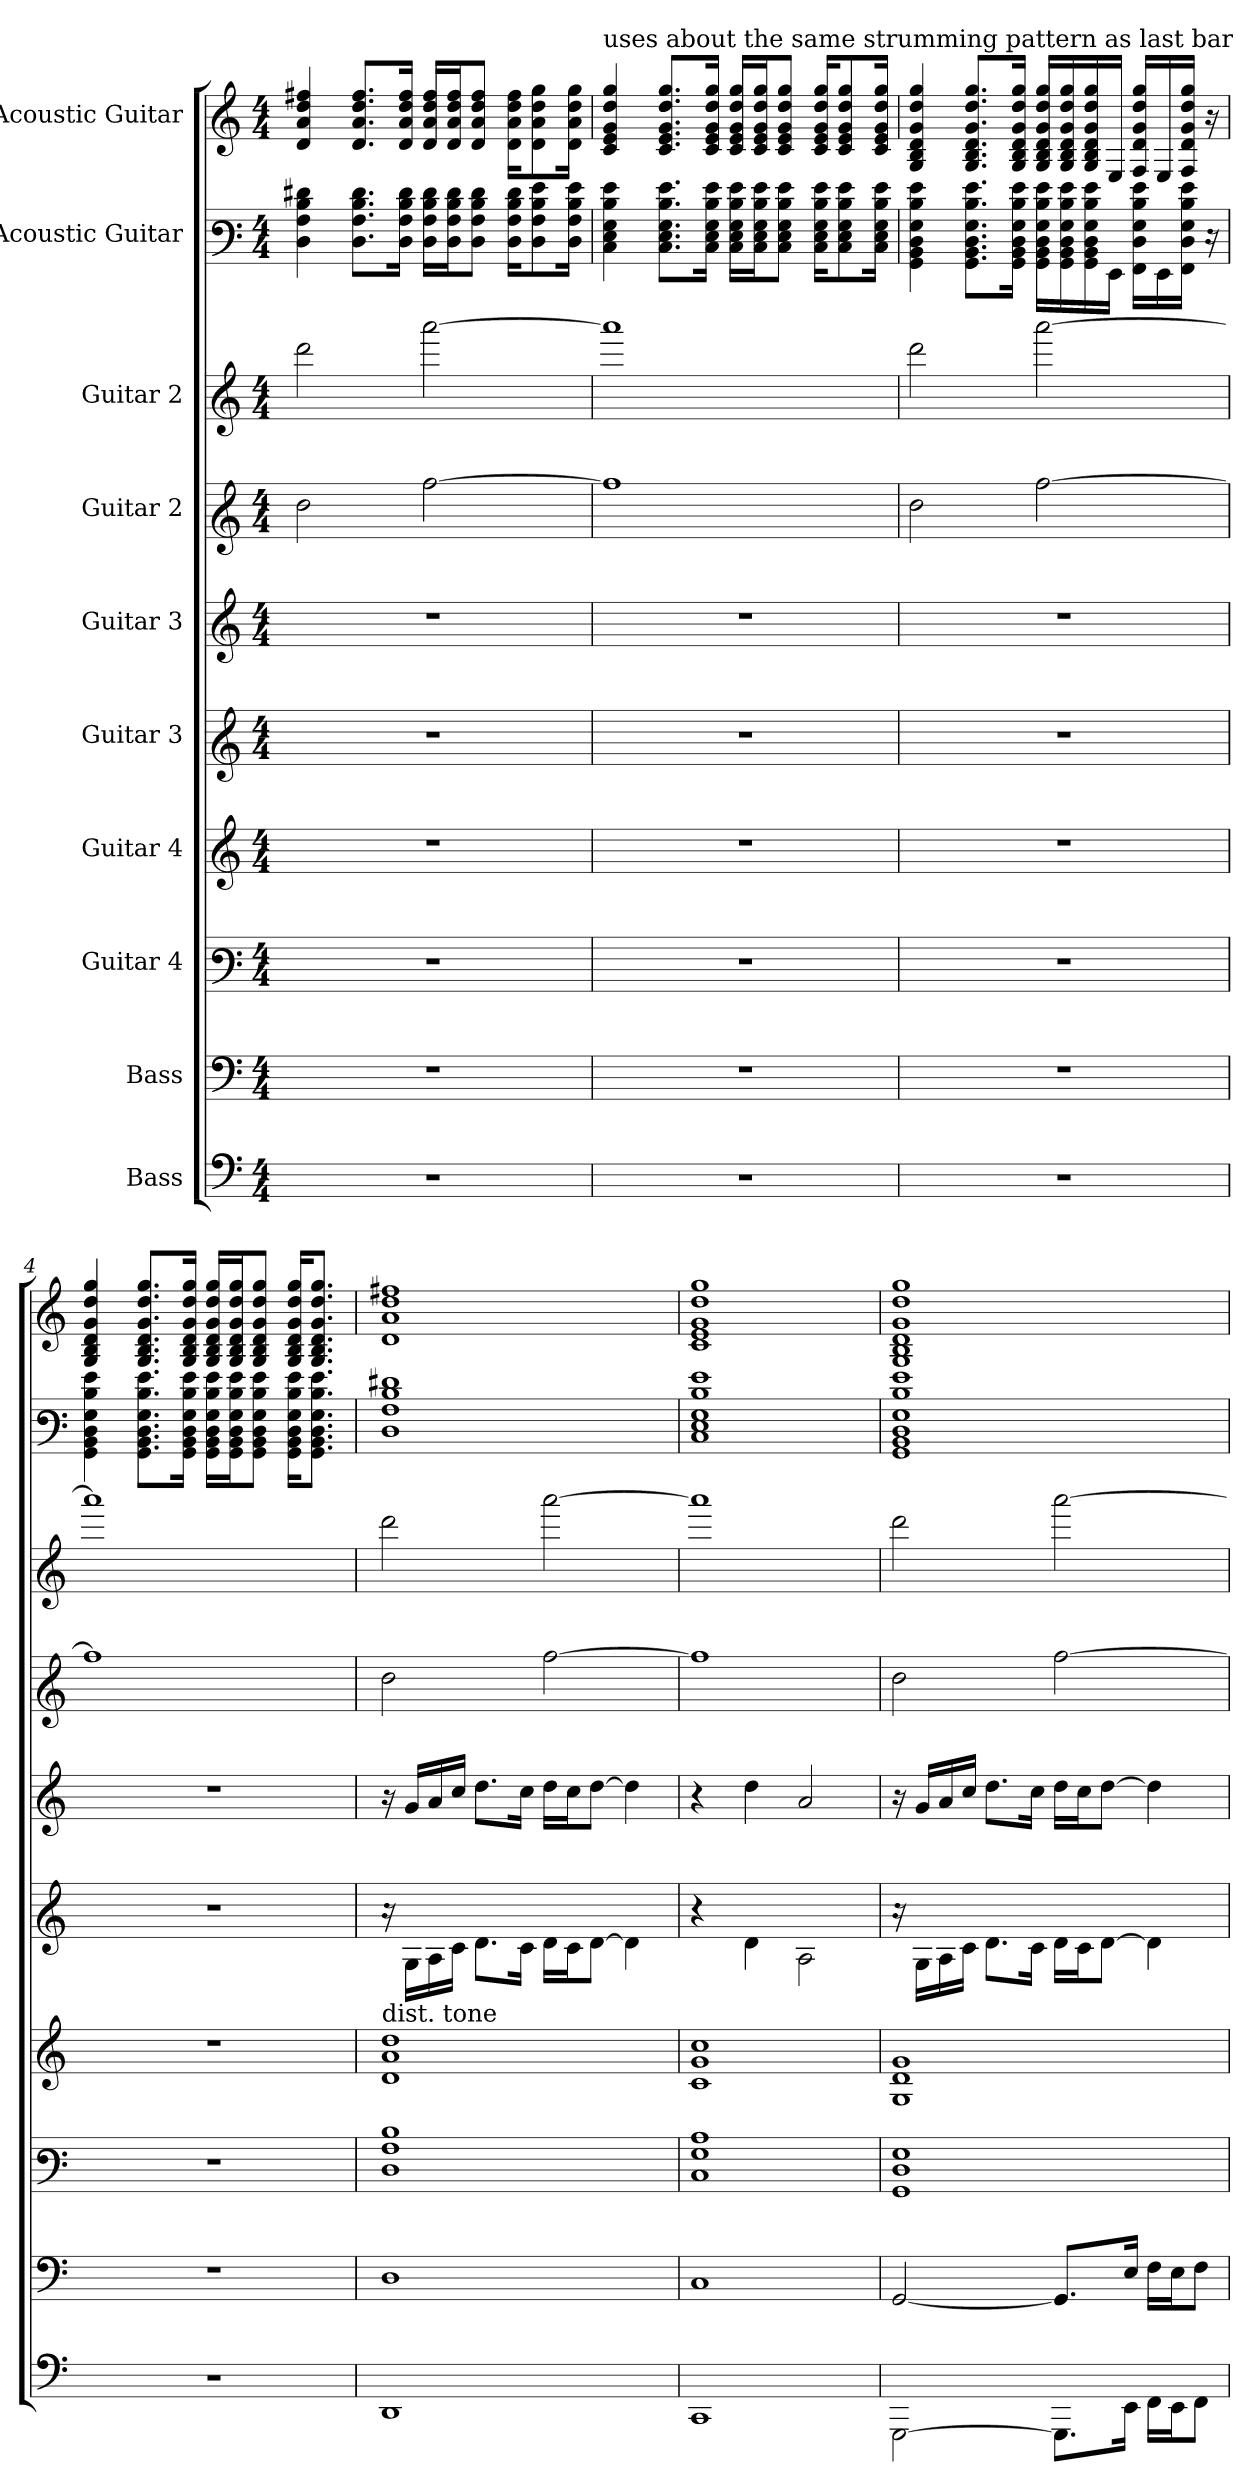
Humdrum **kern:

**kern	**kern	**kern	**kern	**kern	**kern	**kern	**kern	**kern	**kern
*part10	*part9	*part8	*part7	*part6	*part5	*part4	*part3	*part2	*part1
*staff10	*staff9	*staff8	*staff7	*staff6	*staff5	*staff4	*staff3	*staff2	*staff1
*I"Bass	*I"Bass	*I"Guitar 4	*I"Guitar 4	*I"Guitar 3	*I"Guitar 3	*I"Guitar 2	*I"Guitar 2	*I"Acoustic Guitar	*I"Acoustic Guitar
*stria4	*	*stria6	*	*stria6	*	*stria6	*	*stria6	*
*	*clefF4	*	*clefG2	*	*clefG2	*	*clefG2	*	*clefG2
*	*ITrd7c12	*	*ITrd7c12	*	*ITrd7c12	*	*ITrd7c12	*	*ITrd7c12
*k[]	*k[]	*k[]	*k[]	*k[]	*k[]	*k[]	*k[]	*k[]	*k[]
*M4/4	*M4/4	*M4/4	*M4/4	*M4/4	*M4/4	*M4/4	*M4/4	*M4/4	*M4/4
*MM73	*MM73	*MM73	*MM73	*MM73	*MM73	*MM73	*MM73	*MM73	*MM73
=1	=1	=1	=1	=1	=1	=1	=1	=1	=1
1r	1r	1r	1r	1r	1r	2dd\	2dd\	4D\ 4A\ 4d\ 4f#X\	4D/ 4A/ 4d/ 4f#X/
.	.	.	.	.	.	.	.	8.D\ 8.A\ 8.d\ 8.f#\L	8.D/ 8.A/ 8.d/ 8.f#/L
.	.	.	.	.	.	.	.	16D\ 16A\ 16d\ 16f#\Jk	16D/ 16A/ 16d/ 16f#/Jk
.	.	.	.	.	.	[2aa\	[2aa\	16D\ 16A\ 16d\ 16f#\LL	16D/ 16A/ 16d/ 16f#/LL
.	.	.	.	.	.	.	.	16D\ 16A\ 16d\ 16f#\J	16D/ 16A/ 16d/ 16f#/J
.	.	.	.	.	.	.	.	8D\ 8A\ 8d\ 8f#\J	8D/ 8A/ 8d/ 8f#/J
.	.	.	.	.	.	.	.	16D\ 16A\ 16d\ 16f#\KL	16D\ 16A\ 16d\ 16f#\KL
.	.	.	.	.	.	.	.	8D\ 8A\ 8d\ 8g\	8D\ 8A\ 8d\ 8g\
.	.	.	.	.	.	.	.	16D\ 16A\ 16d\ 16g\Jk	16D\ 16A\ 16d\ 16g\Jk
=2	=2	=2	=2	=2	=2	=2	=2	=2	=2
!	!	!	!	!	!	!	!	!	!LO:TX:a:t=uses about the same strumming pattern as last bar
1r	1r	1r	1r	1r	1r	1aa]	1aa]	4C\ 4E\ 4G\ 4d\ 4g\	4C/ 4E/ 4G/ 4d/ 4g/
.	.	.	.	.	.	.	.	8.C\ 8.E\ 8.G\ 8.d\ 8.g\L	8.C/ 8.E/ 8.G/ 8.d/ 8.g/L
.	.	.	.	.	.	.	.	16C\ 16E\ 16G\ 16d\ 16g\Jk	16C/ 16E/ 16G/ 16d/ 16g/Jk
.	.	.	.	.	.	.	.	16C\ 16E\ 16G\ 16d\ 16g\LL	16C/ 16E/ 16G/ 16d/ 16g/LL
.	.	.	.	.	.	.	.	16C\ 16E\ 16G\ 16d\ 16g\J	16C/ 16E/ 16G/ 16d/ 16g/J
.	.	.	.	.	.	.	.	8C\ 8E\ 8G\ 8d\ 8g\J	8C/ 8E/ 8G/ 8d/ 8g/J
.	.	.	.	.	.	.	.	16C\ 16E\ 16G\ 16d\ 16g\KL	16C/ 16E/ 16G/ 16d/ 16g/KL
.	.	.	.	.	.	.	.	8C\ 8E\ 8G\ 8d\ 8g\	8C/ 8E/ 8G/ 8d/ 8g/
.	.	.	.	.	.	.	.	16C\ 16E\ 16G\ 16d\ 16g\Jk	16C/ 16E/ 16G/ 16d/ 16g/Jk
!!LO:PB:g=z
=3	=3	=3	=3	=3	=3	=3	=3	=3	=3
1r	1r	1r	1r	1r	1r	2dd\	2dd\	4GG\ 4BB\ 4D\ 4G\ 4d\ 4g\	4GG/ 4BB/ 4D/ 4G/ 4d/ 4g/
.	.	.	.	.	.	.	.	8.GG\ 8.BB\ 8.D\ 8.G\ 8.d\ 8.g\L	8.GG/ 8.BB/ 8.D/ 8.G/ 8.d/ 8.g/L
.	.	.	.	.	.	.	.	16GG\ 16BB\ 16D\ 16G\ 16d\ 16g\Jk	16GG/ 16BB/ 16D/ 16G/ 16d/ 16g/Jk
.	.	.	.	.	.	[2aa\	[2aa\	16GG\ 16BB\ 16D\ 16G\ 16d\ 16g\LL	16GG/ 16BB/ 16D/ 16G/ 16d/ 16g/LL
.	.	.	.	.	.	.	.	16GG\ 16BB\ 16D\ 16G\ 16d\ 16g\	16GG/ 16BB/ 16D/ 16G/ 16d/ 16g/
.	.	.	.	.	.	.	.	16GG\ 16BB\ 16D\ 16G\ 16d\ 16g\	16GG/ 16BB/ 16D/ 16G/ 16d/ 16g/
.	.	.	.	.	.	.	.	16EE\JJ	16EE/JJ
.	.	.	.	.	.	.	.	16FF\ 16D\ 16G\ 16d\ 16g\LL	16FF/ 16D/ 16G/ 16d/ 16g/LL
.	.	.	.	.	.	.	.	16EE\	16EE/
.	.	.	.	.	.	.	.	16FF\ 16D\ 16G\ 16d\ 16g\JJ	16FF/ 16D/ 16G/ 16d/ 16g/JJ
.	.	.	.	.	.	.	.	16r	16r
=4	=4	=4	=4	=4	=4	=4	=4	=4	=4
1r	1r	1r	1r	1r	1r	1aa]	1aa]	4GG\ 4BB\ 4D\ 4G\ 4d\ 4g\	4GG/ 4BB/ 4D/ 4G/ 4d/ 4g/
.	.	.	.	.	.	.	.	8.GG\ 8.BB\ 8.D\ 8.G\ 8.d\ 8.g\L	8.GG/ 8.BB/ 8.D/ 8.G/ 8.d/ 8.g/L
.	.	.	.	.	.	.	.	16GG\ 16BB\ 16D\ 16G\ 16d\ 16g\Jk	16GG/ 16BB/ 16D/ 16G/ 16d/ 16g/Jk
.	.	.	.	.	.	.	.	16GG\ 16BB\ 16D\ 16G\ 16d\ 16g\LL	16GG/ 16BB/ 16D/ 16G/ 16d/ 16g/LL
.	.	.	.	.	.	.	.	16GG\ 16BB\ 16D\ 16G\ 16d\ 16g\J	16GG/ 16BB/ 16D/ 16G/ 16d/ 16g/J
.	.	.	.	.	.	.	.	8GG\ 8BB\ 8D\ 8G\ 8d\ 8g\J	8GG/ 8BB/ 8D/ 8G/ 8d/ 8g/J
.	.	.	.	.	.	.	.	16GG\ 16BB\ 16D\ 16G\ 16d\ 16g\KL	16GG/ 16BB/ 16D/ 16G/ 16d/ 16g/KL
.	.	.	.	.	.	.	.	8.GG\ 8.BB\ 8.D\ 8.G\ 8.d\ 8.g\J	8.GG/ 8.BB/ 8.D/ 8.G/ 8.d/ 8.g/J
=5	=5	=5	=5	=5	=5	=5	=5	=5	=5
!	!	!	!LO:TX:a:t=dist. tone	!	!	!	!	!	!
1DD	1DD	1D 1A 1d	1D 1A 1d	16r	16r	2dd\	2dd\	1D 1A 1d 1f#X	1D 1A 1d 1f#X
.	.	.	.	16G\LL	16G/LL	.	.	.	.
.	.	.	.	16A\	16A/	.	.	.	.
.	.	.	.	16c\JJ	16c/JJ	.	.	.	.
.	.	.	.	8.d\L	8.d\L	.	.	.	.
.	.	.	.	16c\Jk	16c\Jk	.	.	.	.
.	.	.	.	16d\LL	16d\LL	[2aa\	[2aa\	.	.
.	.	.	.	16c\J	16c\J	.	.	.	.
.	.	.	.	[8d\J	[8d\J	.	.	.	.
.	.	.	.	4d\]	4d\]	.	.	.	.
=6	=6	=6	=6	=6	=6	=6	=6	=6	=6
1CC	1CC	1C 1G 1c	1C 1G 1c	4r	4r	1aa]	1aa]	1C 1E 1G 1d 1g	1C 1E 1G 1d 1g
.	.	.	.	4d\	4d\	.	.	.	.
.	.	.	.	2A\	2A/	.	.	.	.
!!LO:PB:g=z
=7	=7	=7	=7	=7	=7	=7	=7	=7	=7
[2GGG\	[2GGG/	1GG 1D 1G	1GG 1D 1G	16r	16r	2dd\	2dd\	1GG 1BB 1D 1G 1d 1g	1GG 1BB 1D 1G 1d 1g
.	.	.	.	16G\LL	16G/LL	.	.	.	.
.	.	.	.	16A\	16A/	.	.	.	.
.	.	.	.	16c\JJ	16c/JJ	.	.	.	.
.	.	.	.	8.d\L	8.d\L	.	.	.	.
.	.	.	.	16c\Jk	16c\Jk	.	.	.	.
8.GGG\L]	8.GGG/L]	.	.	16d\LL	16d\LL	[2aa\	[2aa\	.	.
.	.	.	.	16c\J	16c\J	.	.	.	.
.	.	.	.	[8d\J	[8d\J	.	.	.	.
16EE\Jk	16EE/Jk	.	.	.	.	.	.	.	.
16FF\LL	16FF\LL	.	.	4d\]	4d\]	.	.	.	.
16EE\J	16EE\J	.	.	.	.	.	.	.	.
8FF\J	8FF\J	.	.	.	.	.	.	.	.
=	=	=	=	=	=	=	=	=	=
*-	*-	*-	*-	*-	*-	*-	*-	*-	*-
